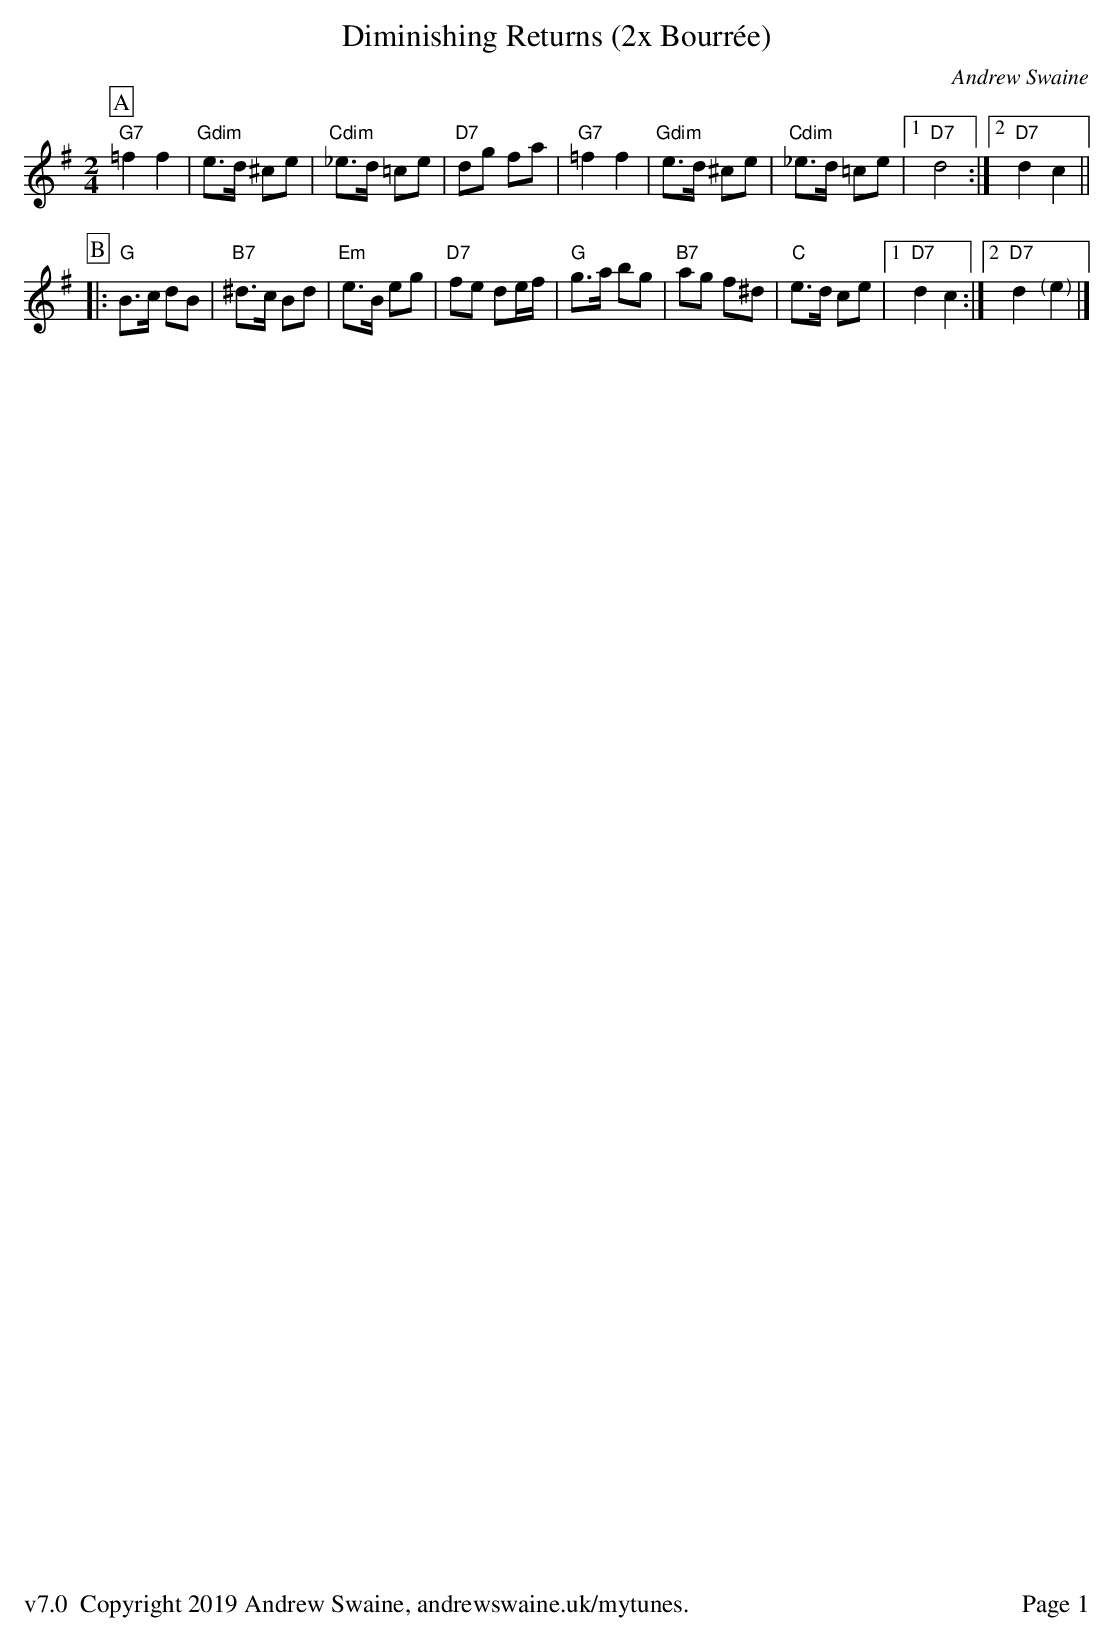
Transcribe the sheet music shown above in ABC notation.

X:1
T:Diminishing Returns (2x Bourr\'ee)
C:Andrew Swaine
M:2/4
L:1/8
K:G
P:A
"G7"=f2 f2|"Gdim"e>d ^ce|"Cdim"_e>d =ce|"D7"dg fa|"G7"=f2 f2|"Gdim"e>d ^ce|"Cdim"_e>d =ce|1 "D7"d4:|2 "D7"d2 c2||
P:B
|:"G"B>c dB|"B7"^d>c Bd|"Em"e>B eg|"D7"fe de/f/|"G"g>a bg|"B7"ag f^d|"C"e>d ce|1 "D7"d2 c2:|2 "D7"d2 "<("">)"e2|]
